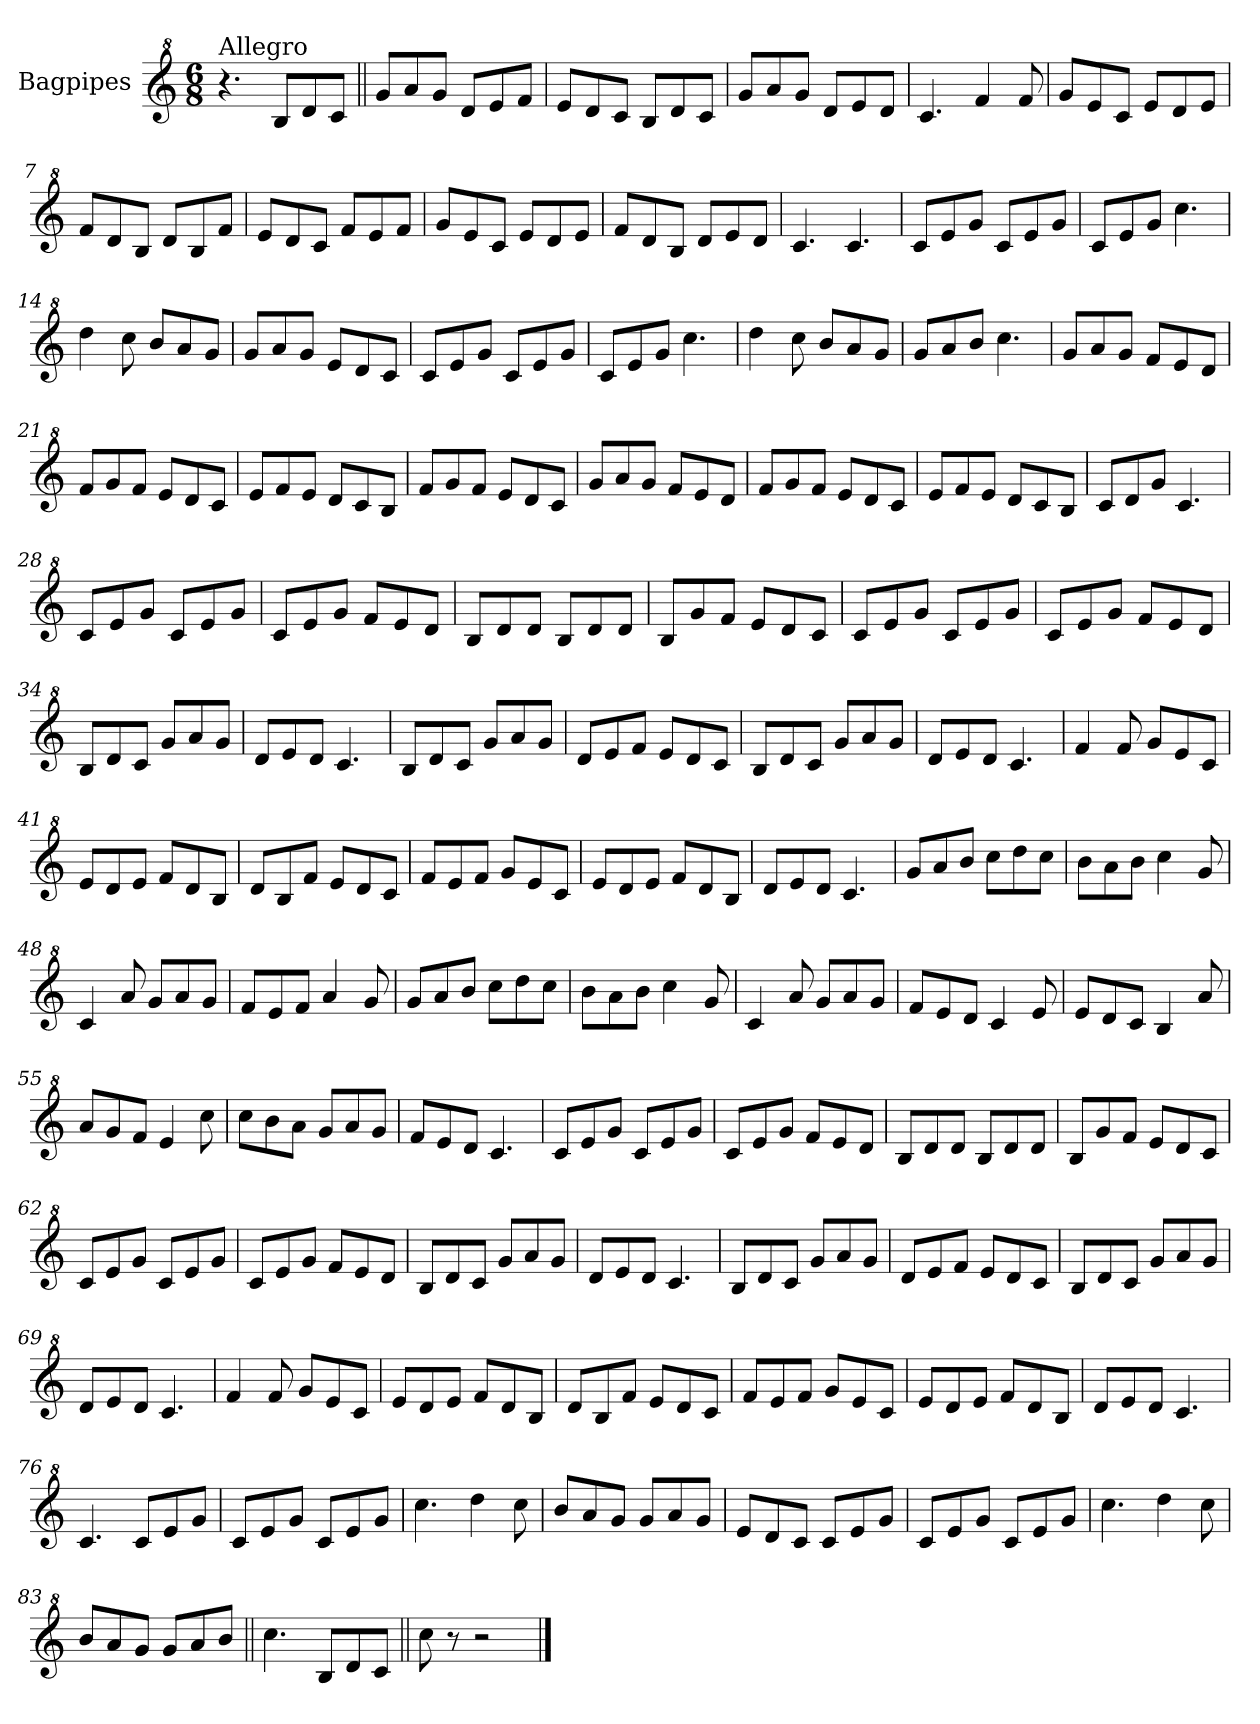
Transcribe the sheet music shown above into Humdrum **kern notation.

**kern
*part1
*staff1
*I"Bagpipes
*I'Bag
*clefG^2
*k[]
*C:
*M6/8
=1
!LO:TX:a:t=Allegro
4.r
8b/L
8dd/
8cc/J
=2||
8gg/L
8aa/
8gg/J
8dd/L
8ee/
8ff/J
=3
8ee/L
8dd/
8cc/J
8b/L
8dd/
8cc/J
=4
8gg/L
8aa/
8gg/J
8dd/L
8ee/
8dd/J
=5
4.cc/
4ff/
8ff/
=6
8gg/L
8ee/
8cc/J
8ee/L
8dd/
8ee/J
=7
8ff/L
8dd/
8b/J
8dd/L
8b/
8ff/J
!!LO:LB:g=z
=8
8ee/L
8dd/
8cc/J
8ff/L
8ee/
8ff/J
=9
8gg/L
8ee/
8cc/J
8ee/L
8dd/
8ee/J
=10
8ff/L
8dd/
8b/J
8dd/L
8ee/
8dd/J
=11
4.cc/
4.cc/
=12
8cc/L
8ee/
8gg/J
8cc/L
8ee/
8gg/J
=13
8cc/L
8ee/
8gg/J
4.ccc\
=14
4ddd\
8ccc\
8bb/L
8aa/
8gg/J
!!LO:LB:g=z
=15
8gg/L
8aa/
8gg/J
8ee/L
8dd/
8cc/J
=16
8cc/L
8ee/
8gg/J
8cc/L
8ee/
8gg/J
=17
8cc/L
8ee/
8gg/J
4.ccc\
=18
4ddd\
8ccc\
8bb/L
8aa/
8gg/J
=19
8gg/L
8aa/
8bb/J
4.ccc\
=20
8gg/L
8aa/
8gg/J
8ff/L
8ee/
8dd/J
=21
8ff/L
8gg/
8ff/J
8ee/L
8dd/
8cc/J
!!LO:LB:g=z
=22
8ee/L
8ff/
8ee/J
8dd/L
8cc/
8b/J
=23
8ff/L
8gg/
8ff/J
8ee/L
8dd/
8cc/J
=24
8gg/L
8aa/
8gg/J
8ff/L
8ee/
8dd/J
=25
8ff/L
8gg/
8ff/J
8ee/L
8dd/
8cc/J
=26
8ee/L
8ff/
8ee/J
8dd/L
8cc/
8b/J
=27
8cc/L
8dd/
8gg/J
4.cc/
!!LO:LB:g=z
=28
8cc/L
8ee/
8gg/J
8cc/L
8ee/
8gg/J
=29
8cc/L
8ee/
8gg/J
8ff/L
8ee/
8dd/J
=30
8b/L
8dd/
8dd/J
8b/L
8dd/
8dd/J
=31
8b/L
8gg/
8ff/J
8ee/L
8dd/
8cc/J
=32
8cc/L
8ee/
8gg/J
8cc/L
8ee/
8gg/J
=33
8cc/L
8ee/
8gg/J
8ff/L
8ee/
8dd/J
!!LO:LB:g=z
=34
8b/L
8dd/
8cc/J
8gg/L
8aa/
8gg/J
=35
8dd/L
8ee/
8dd/J
4.cc/
=36
8b/L
8dd/
8cc/J
8gg/L
8aa/
8gg/J
=37
8dd/L
8ee/
8ff/J
8ee/L
8dd/
8cc/J
=38
8b/L
8dd/
8cc/J
8gg/L
8aa/
8gg/J
=39
8dd/L
8ee/
8dd/J
4.cc/
=40
4ff/
8ff/
8gg/L
8ee/
8cc/J
!!LO:LB:g=z
=41
8ee/L
8dd/
8ee/J
8ff/L
8dd/
8b/J
=42
8dd/L
8b/
8ff/J
8ee/L
8dd/
8cc/J
=43
8ff/L
8ee/
8ff/J
8gg/L
8ee/
8cc/J
=44
8ee/L
8dd/
8ee/J
8ff/L
8dd/
8b/J
=45
8dd/L
8ee/
8dd/J
4.cc/
=46
8gg/L
8aa/
8bb/J
8ccc\L
8ddd\
8ccc\J
!!LO:LB:g=z
=47
8bb\L
8aa\
8bb\J
4ccc\
8gg/
=48
4cc/
8aa/
8gg/L
8aa/
8gg/J
=49
8ff/L
8ee/
8ff/J
4aa/
8gg/
=50
8gg/L
8aa/
8bb/J
8ccc\L
8ddd\
8ccc\J
=51
8bb\L
8aa\
8bb\J
4ccc\
8gg/
=52
4cc/
8aa/
8gg/L
8aa/
8gg/J
=53
8ff/L
8ee/
8dd/J
4cc/
8ee/
!!LO:LB:g=z
=54
8ee/L
8dd/
8cc/J
4b/
8aa/
=55
8aa/L
8gg/
8ff/J
4ee/
8ccc\
=56
8ccc\L
8bb\
8aa\J
8gg/L
8aa/
8gg/J
=57
8ff/L
8ee/
8dd/J
4.cc/
=58
8cc/L
8ee/
8gg/J
8cc/L
8ee/
8gg/J
=59
8cc/L
8ee/
8gg/J
8ff/L
8ee/
8dd/J
=60
8b/L
8dd/
8dd/J
8b/L
8dd/
8dd/J
!!LO:PB:g=z
=61
8b/L
8gg/
8ff/J
8ee/L
8dd/
8cc/J
=62
8cc/L
8ee/
8gg/J
8cc/L
8ee/
8gg/J
=63
8cc/L
8ee/
8gg/J
8ff/L
8ee/
8dd/J
=64
8b/L
8dd/
8cc/J
8gg/L
8aa/
8gg/J
=65
8dd/L
8ee/
8dd/J
4.cc/
=66
8b/L
8dd/
8cc/J
8gg/L
8aa/
8gg/J
=67
8dd/L
8ee/
8ff/J
8ee/L
8dd/
8cc/J
!!LO:LB:g=z
=68
8b/L
8dd/
8cc/J
8gg/L
8aa/
8gg/J
=69
8dd/L
8ee/
8dd/J
4.cc/
=70
4ff/
8ff/
8gg/L
8ee/
8cc/J
=71
8ee/L
8dd/
8ee/J
8ff/L
8dd/
8b/J
=72
8dd/L
8b/
8ff/J
8ee/L
8dd/
8cc/J
=73
8ff/L
8ee/
8ff/J
8gg/L
8ee/
8cc/J
!!LO:LB:g=z
=74
8ee/L
8dd/
8ee/J
8ff/L
8dd/
8b/J
=75
8dd/L
8ee/
8dd/J
4.cc/
=76
4.cc/
8cc/L
8ee/
8gg/J
=77
8cc/L
8ee/
8gg/J
8cc/L
8ee/
8gg/J
=78
4.ccc\
4ddd\
8ccc\
=79
8bb/L
8aa/
8gg/J
8gg/L
8aa/
8gg/J
=80
8ee/L
8dd/
8cc/J
8cc/L
8ee/
8gg/J
!!LO:LB:g=z
=81
8cc/L
8ee/
8gg/J
8cc/L
8ee/
8gg/J
=82
4.ccc\
4ddd\
8ccc\
=83
8bb/L
8aa/
8gg/J
8gg/L
8aa/
8bb/J
=84||
4.ccc\
8b/L
8dd/
8cc/J
=85||
8ccc\
8r
2r
==
*-
